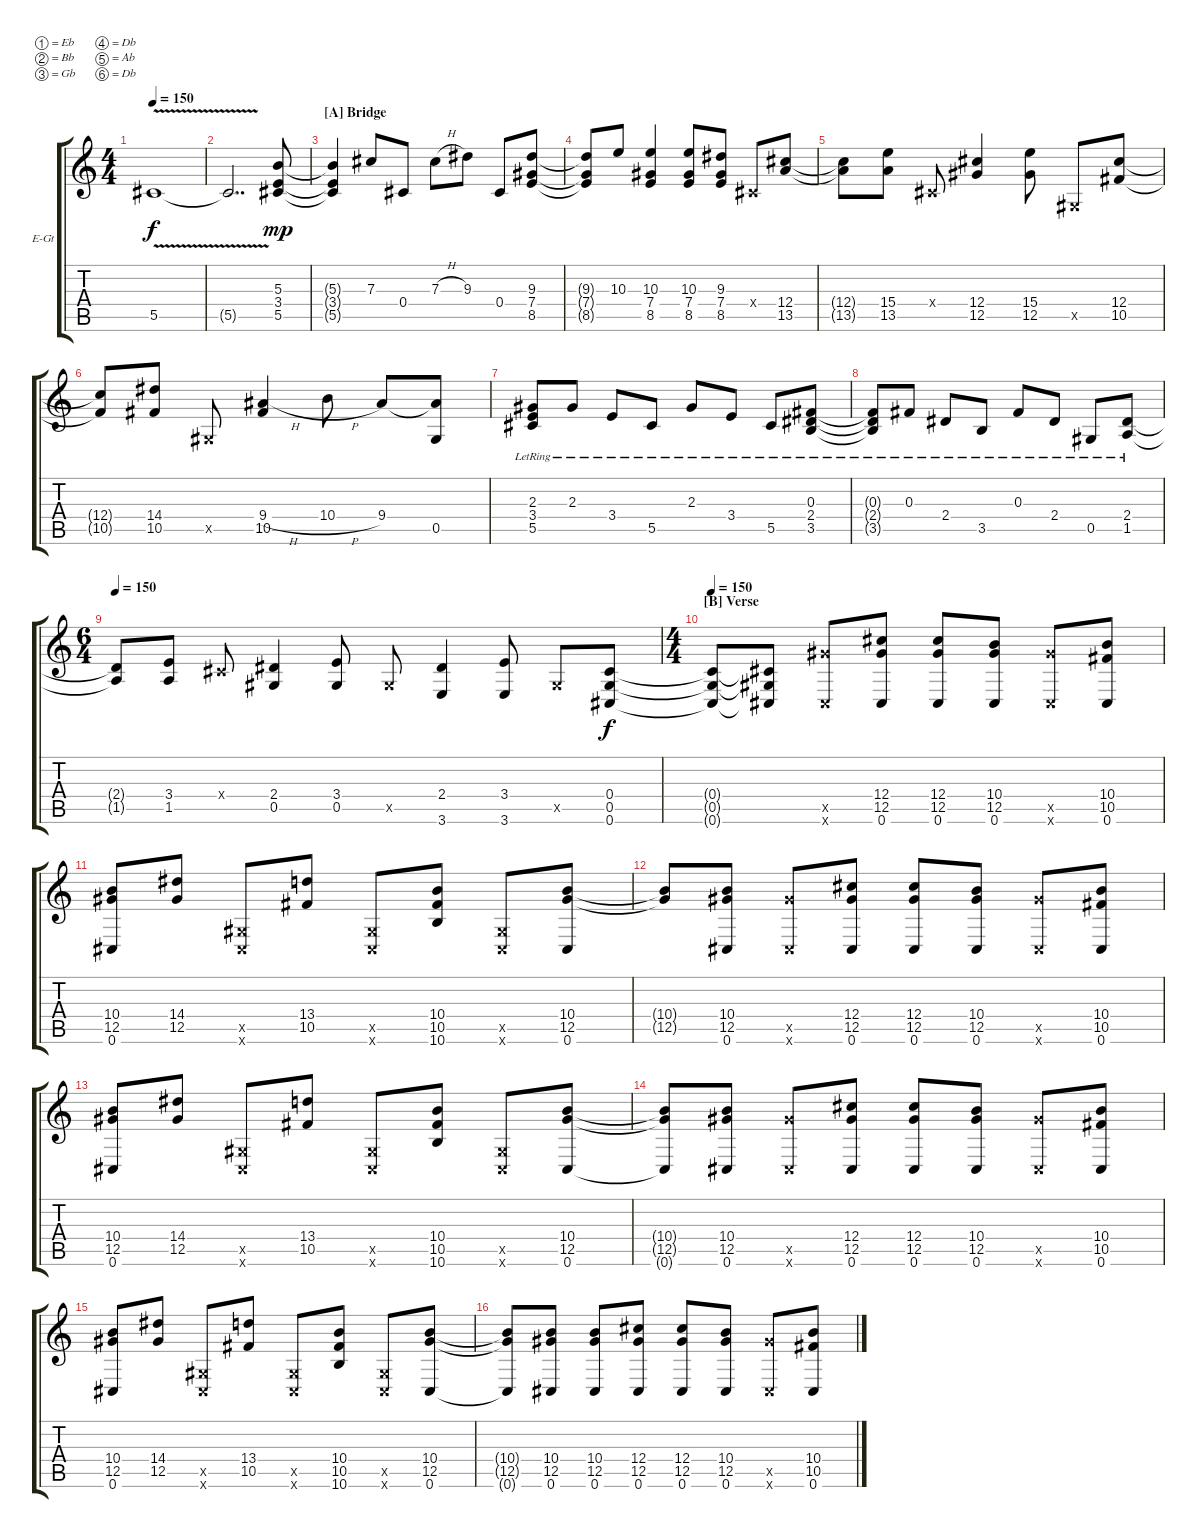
\bracketExtendMode groupsimilarinstruments
\firstSystemTrackNameOrientation horizontal
\otherSystemsTrackNameOrientation horizontal
\track ("Electric Guitar" "E-Gt") {instrument overdrivenguitar}
\staff {score tabs}
\tuning (Eb4 Bb3 Gb3 Db3 Ab2 Db2)
\ts (4 4)
\tempo 150
\clef g2
\ks c
5.5{v t}.1{dy f} |
5.5{v t}.2{dd} (5.5 3.4 5.3).8{dy mp} |
\section ("A" "Bridge")
(5.5{t} 3.4{t} 5.3{t}).4 7.3.8 0.4.8 7.3{h}.8 9.3.8 0.4.8 (8.5 7.4 9.3).8 |
(9.3{t} 7.4{t} 8.5{t}).8 10.3.8 (10.3 7.4 8.5).4 (10.3 7.4 8.5).8 (9.3 7.4 8.5).8 0.4{x}.8 (13.5 12.4).8 |
(13.5{t} 12.4{t}).8 (15.4 13.5).8 0.4{x}.8 (12.5 12.4).4 (12.5 15.4).8 0.5{x}.8 (10.5 12.4).8 |
(10.5{t} 12.4{t}).8 (14.4 10.5).8 0.5{x}.8 (10.5 9.4{h}).4 10.4{h}.8 9.4.8 (0.5 9.4{t}).8 |
(5.5{lr} 3.4{lr} 2.3{lr}).8 2.3{lr}.8 3.4{lr}.8 5.5{lr}.8 2.3{lr}.8 3.4{lr}.8 5.5{lr}.8 (3.5{lr} 2.4{lr} 0.3{lr}).8 |
(3.5{lr t} 2.4{lr t} 0.3{lr t}).8 0.3{lr}.8 2.4{lr}.8 3.5{lr}.8 0.3{lr}.8 2.4{lr}.8 0.5{lr}.8 (1.5{lr} 2.4{lr}).8 |
\ts (6 4)
\tempo 150
(2.4{t} 1.5{t}).8 (3.4 1.5).8 0.4{x}.8 (0.5 2.4).4 (3.4 0.5).8 0.5{x}.8 (3.6 2.4).4 (3.6 3.4).8 0.5{x}.8 (0.6 0.5 0.4).8{dy f} |
\ts (4 4)
\section ("B" "Verse")
\tempo 150
(0.6{t} 0.5{t} 0.4{t}).8 (0.5{t} 0.6{t} 0.4{t}).8 (12.5{x} 0.6{x}).8 (12.5 0.6 12.4).8 (0.6 12.5 12.4).8 (0.6 12.5 10.4).8 (0.6{x} 12.5{x}).8 (0.6 10.5 10.4).8 |
(0.6 12.5 10.4).8 (12.5 14.4).8 (0.6{x} 0.5{x}).8 (10.5 13.4).8 (0.6{x} 0.5{x}).8 (10.5 10.6 10.4).8 (0.6{x} 0.5{x}).8 (12.5 10.4 0.6).8 |
(12.5{t} 10.4{t}).8 (12.5 0.6 10.4).8 (12.5{x} 0.6{x}).8 (12.5 0.6 12.4).8 (0.6 12.5 12.4).8 (0.6 12.5 10.4).8 (0.6{x} 12.5{x}).8 (10.5 10.4 0.6).8 |
(0.6 12.5 10.4).8 (12.5 14.4).8 (0.6{x} 0.5{x}).8 (10.5 13.4).8 (0.6{x} 0.5{x}).8 (10.5 10.6 10.4).8 (0.6{x} 0.5{x}).8 (12.5 10.4 0.6).8 |
(0.6{t} 12.5{t} 10.4{t}).8 (12.5 0.6 10.4).8 (12.5{x} 0.6{x}).8 (12.5 0.6 12.4).8 (0.6 12.5 12.4).8 (0.6 12.5 10.4).8 (0.6{x} 12.5{x}).8 (0.6 10.5 10.4).8 |
(0.6 12.5 10.4).8 (12.5 14.4).8 (0.6{x} 0.5{x}).8 (10.5 13.4).8 (0.6{x} 0.5{x}).8 (10.5 10.6 10.4).8 (0.6{x} 0.5{x}).8 (12.5 10.4 0.6).8 |
(0.6{t} 12.5{t} 10.4{t}).8 (12.5 0.6 10.4).8 (12.5 0.6 10.4).8 (12.5 0.6 12.4).8 (0.6 12.5 12.4).8 (0.6 12.5 10.4).8 (0.6{x} 12.5{x}).8 (0.6 10.5 10.4).8
